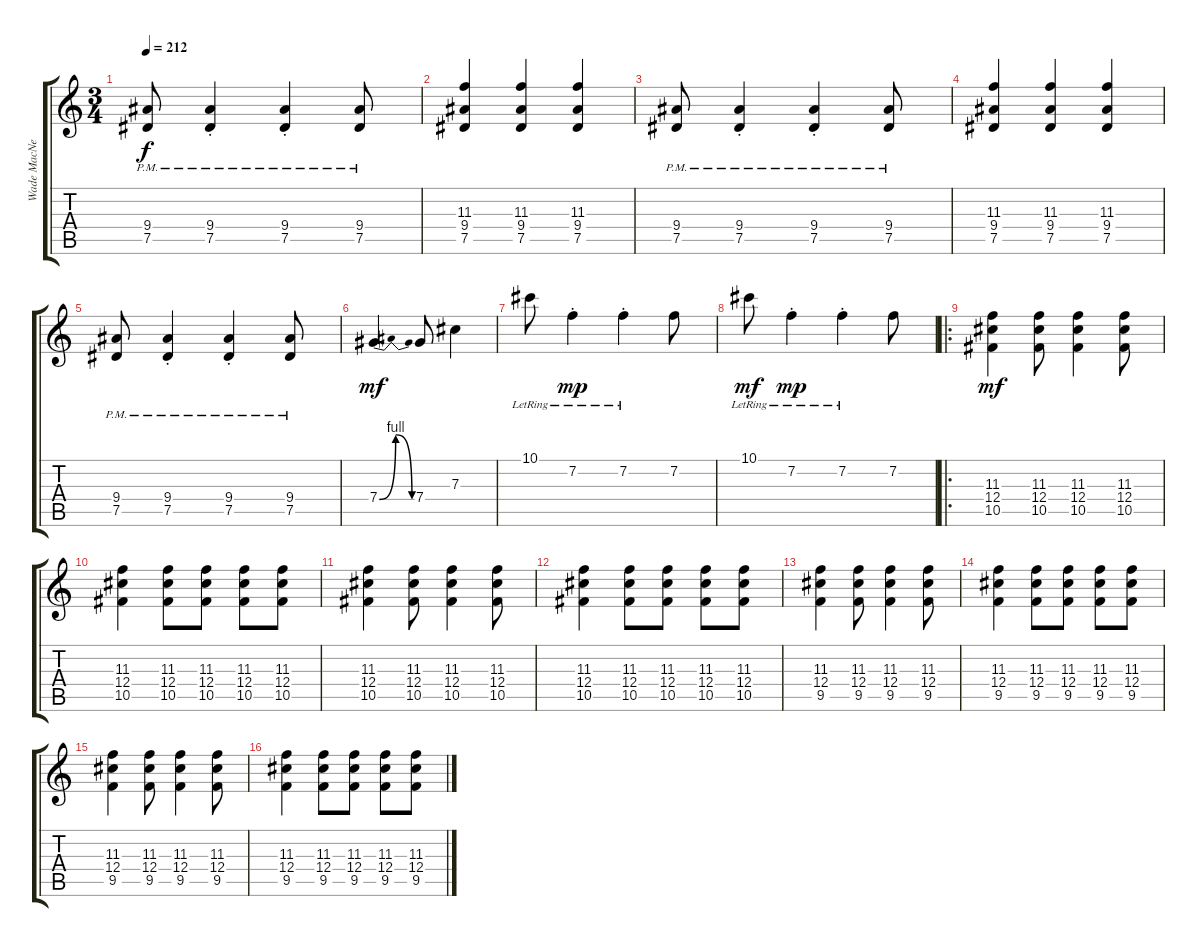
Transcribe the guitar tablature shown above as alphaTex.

\track ("Wade MacNeil" "Wade MacNe") {instrument distortionguitar}
\staff {score tabs}
\tuning (Eb4 Bb3 Gb3 Db3 Ab2 Eb2) {hide}
\ts (3 4)
\tempo 212
\clef g2
\ks c
(9.4{pm} 7.5).8{dy f} (9.4{pm} 7.5{st}).4 (9.4{pm} 7.5{st}).4 (9.4{pm} 7.5).8 |
(11.3 9.4 7.5).4 (11.3 9.4 7.5).4 (11.3 9.4 7.5).4 |
(9.4{pm} 7.5).8 (9.4{pm} 7.5{st}).4 (9.4{pm} 7.5{st}).4 (9.4{pm} 7.5).8 |
(11.3 9.4 7.5).4 (11.3 9.4 7.5).4 (11.3 9.4 7.5).4 |
(9.4{pm} 7.5).8 (9.4{pm} 7.5{st}).4 (9.4{pm} 7.5{st}).4 (9.4{pm} 7.5).8 |
7.4{be (bendrelease 0 0 10 4 20 4 60 0)}.4{d dy mf} 7.4.8 7.3.4 |
10.1{lr}.8 7.2{st lr}.4{dy mp} 7.2{st lr}.4 7.2.8 |
10.1{lr}.8{dy mf} 7.2{st lr}.4{dy mp} 7.2{st lr}.4 7.2.8 |
\ro
(11.3 12.4 10.5).4{dy mf} (11.3 12.4 10.5).8 (11.3 12.4 10.5).4 (11.3 12.4 10.5).8 |
(11.3 12.4 10.5).4 (11.3 12.4 10.5).8 (11.3 12.4 10.5).8 (11.3 12.4 10.5).8 (11.3 12.4 10.5).8 |
(11.3 12.4 10.5).4 (11.3 12.4 10.5).8 (11.3 12.4 10.5).4 (11.3 12.4 10.5).8 |
(11.3 12.4 10.5).4 (11.3 12.4 10.5).8 (11.3 12.4 10.5).8 (11.3 12.4 10.5).8 (11.3 12.4 10.5).8 |
(11.3 12.4 9.5).4 (11.3 12.4 9.5).8 (11.3 12.4 9.5).4 (11.3 12.4 9.5).8 |
(11.3 12.4 9.5).4 (11.3 12.4 9.5).8 (11.3 12.4 9.5).8 (11.3 12.4 9.5).8 (11.3 12.4 9.5).8 |
(11.3 12.4 9.5).4 (11.3 12.4 9.5).8 (11.3 12.4 9.5).4 (11.3 12.4 9.5).8 |
(11.3 12.4 9.5).4 (11.3 12.4 9.5).8 (11.3 12.4 9.5).8 (11.3 12.4 9.5).8 (11.3 12.4 9.5).8
